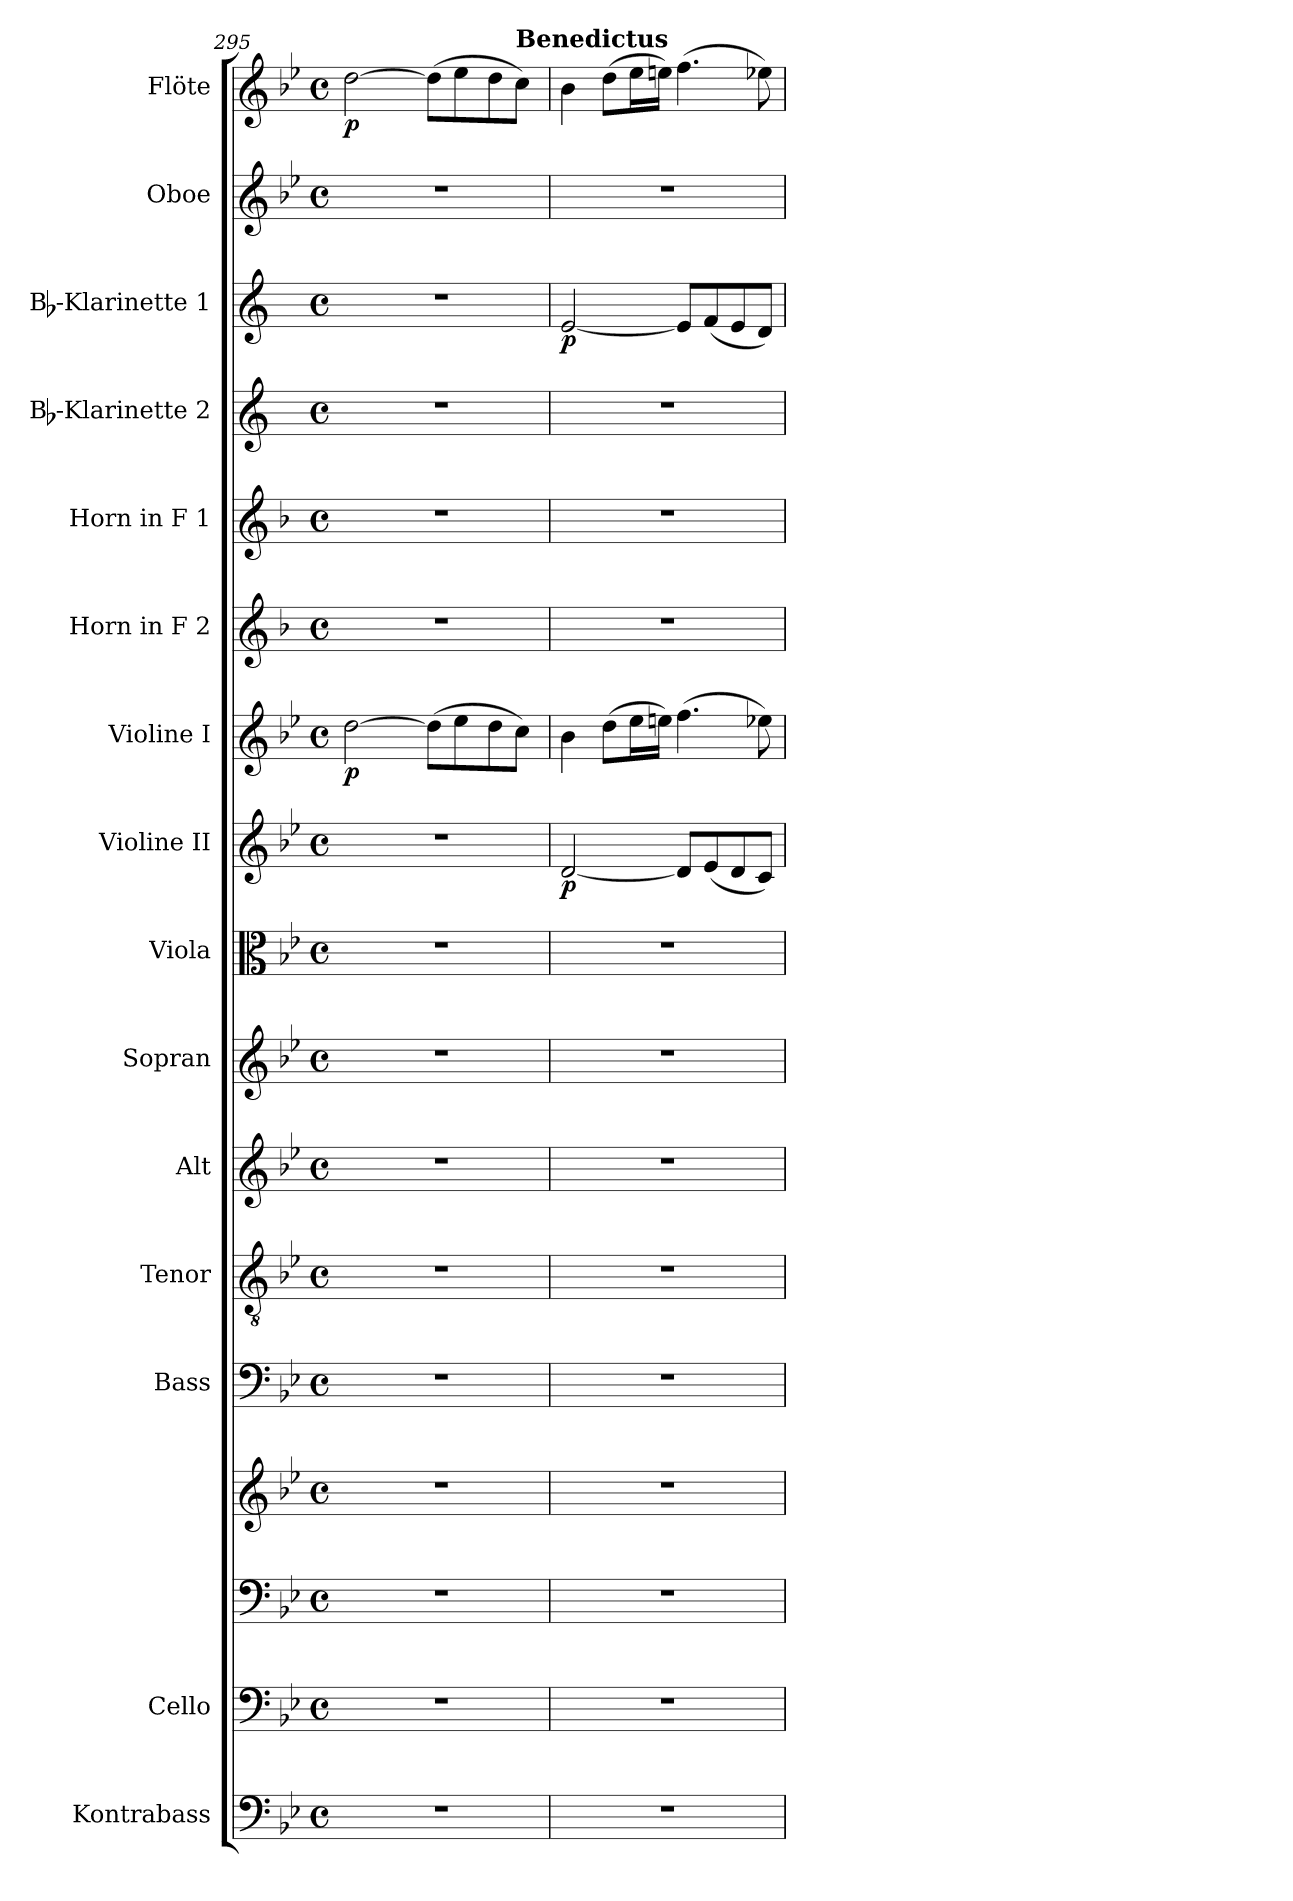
**kern	**kern	**kern	**kern	**kern	**kern	**kern	**kern	**kern	**kern	**dynam	**kern	**dynam	**kern	**kern	**kern	**kern	**dynam	**kern	**kern	**dynam
*part16	*part15	*part14	*part14	*part13	*part12	*part11	*part10	*part9	*part8	*part8	*part7	*part7	*part6	*part5	*part4	*part3	*part3	*part2	*part1	*part1
*staff17	*staff16	*staff15	*staff14	*staff13	*staff12	*staff11	*staff10	*staff9	*staff8	*staff8	*staff7	*staff7	*staff6	*staff5	*staff4	*staff3	*staff3	*staff2	*staff1	*staff1
*I"Kontrabass	*I"Cello	*	*	*I"Bass	*I"Tenor	*I"Alt	*I"Sopran	*I"Viola	*I"Violine II	*	*I"Violine I	*	*I"Horn in F 2	*I"Horn in F 1	*I"Bb-Klarinette 2	*I"Bb-Klarinette 1	*	*I"Oboe	*I"Flöte	*
*I'Kb.	*	*	*	*I'B.	*I'T.	*I'A.	*I'S.	*I'Vla.	*I'Vl. II	*	*I'Vl. I	*	*	*	*I'Bb Kl. 2	*I'Bb Kl. 1	*	*I'Ob.	*I'Fl.	*
!!LO:PB:g=z
*clefF4	*clefF4	*clefF4	*clefG2	*clefF4	*clefGv2	*clefG2	*clefG2	*clefC3	*clefG2	*	*clefG2	*	*clefG2	*clefG2	*clefG2	*clefG2	*	*clefG2	*clefG2	*
*ITrd7c12	*	*	*	*	*	*	*	*	*	*	*	*	*ITrd4c7	*ITrd4c7	*ITrd1c2	*ITrd1c2	*	*	*	*
*k[b-e-]	*k[b-e-]	*k[b-e-]	*k[b-e-]	*k[b-e-]	*k[b-e-]	*k[b-e-]	*k[b-e-]	*k[b-e-]	*k[b-e-]	*	*k[b-e-]	*	*k[b-e-]	*k[b-e-]	*k[b-e-]	*k[b-e-]	*	*k[b-e-]	*k[b-e-]	*
*B-:	*B-:	*B-:	*B-:	*B-:	*B-:	*B-:	*B-:	*B-:	*B-:	*	*B-:	*	*B-:	*B-:	*B-:	*B-:	*	*B-:	*B-:	*
*M4/4	*M4/4	*M4/4	*M4/4	*M4/4	*M4/4	*M4/4	*M4/4	*M4/4	*M4/4	*	*M4/4	*	*M4/4	*M4/4	*M4/4	*M4/4	*	*M4/4	*M4/4	*
*met(c)	*met(c)	*met(c)	*met(c)	*met(c)	*met(c)	*met(c)	*met(c)	*met(c)	*met(c)	*	*met(c)	*	*met(c)	*met(c)	*met(c)	*met(c)	*	*met(c)	*met(c)	*
=295	=295	=295	=295	=295	=295	=295	=295	=295	=295	=295	=295	=295	=295	=295	=295	=295	=295	=295	=295	=295
!	!	!	!	!	!	!	!	!	!	!	!	!	!	!	!	!	!	!	!LO:TX:a:Bi:t=Andante	!
!	!	!	!	!	!	!	!	!	!	!	!	!LO:DY:b	!	!	!	!	!	!	!	!LO:DY:b
*	*	*	*	*	*	*	*	*	*	*	*	*	*	*	*	*	*	*	*^	*
1r	1r	1r	1r	1r	1r	1r	1r	1r	1r	.	[2dd!\	p	1r	1r	1r	1r	.	1r	[2dd\	8..ryy	p
*	*	*	*	*	*	*	*	*	*	*	*	*	*	*	*	*	*	*	*MM84	*	*
.	.	.	.	.	.	.	.	.	.	.	.	.	.	.	.	.	.	.	.	2ryy	.
.	.	.	.	.	.	.	.	.	.	.	(>8dd!\L]	.	.	.	.	.	.	.	(>8dd\L]	.	.
.	.	.	.	.	.	.	.	.	.	.	8ee-!\	.	.	.	.	.	.	.	8ee-\	.	.
.	.	.	.	.	.	.	.	.	.	.	.	.	.	.	.	.	.	.	.	4ryy	.
.	.	.	.	.	.	.	.	.	.	.	8dd!\	.	.	.	.	.	.	.	8dd\	.	.
!	!	!	!	!	!	!	!	!	!	!	!	!	!	!	!	!	!	!	!LO:TX:a:B:t=Benedictus	!	!
.	.	.	.	.	.	.	.	.	.	.	8cc!\J)	.	.	.	.	.	.	.	8cc\J)	.	.
.	.	.	.	.	.	.	.	.	.	.	.	.	.	.	.	.	.	.	.	32ryy	.
=296	=296	=296	=296	=296	=296	=296	=296	=296	=296	=296	=296	=296	=296	=296	=296	=296	=296	=296	=296	=296	=296
!	!	!	!	!	!	!	!	!	!	!LO:DY:b	!	!	!	!	!	!	!LO:DY:b	!	!	!	!
*	*	*	*	*	*	*	*	*	*	*	*	*	*	*	*	*	*	*	*v	*v	*
1r	1r	1r	1r	1r	1r	1r	1r	1r	[2d!/	p	4b-!\	.	1r	1r	1r	[2d/	p	1r	4b-\	.
.	.	.	.	.	.	.	.	.	.	.	(>8dd!\L	.	.	.	.	.	.	.	(>8dd\L	.
.	.	.	.	.	.	.	.	.	.	.	16ee-!\L	.	.	.	.	.	.	.	16ee-\L	.
.	.	.	.	.	.	.	.	.	.	.	16een!\JJ)	.	.	.	.	.	.	.	16een\JJ)	.
.	.	.	.	.	.	.	.	.	8d!/L]	.	(>4.ff!\	.	.	.	.	8d/L]	.	.	(>4.ff\	.
.	.	.	.	.	.	.	.	.	(<8e-!/	.	.	.	.	.	.	(<8e-/	.	.	.	.
.	.	.	.	.	.	.	.	.	8d!/	.	.	.	.	.	.	8d/	.	.	.	.
.	.	.	.	.	.	.	.	.	8c!/J)	.	8ee-X!\)	.	.	.	.	8c/J)	.	.	8ee-X\)	.
=	=	=	=	=	=	=	=	=	=	=	=	=	=	=	=	=	=	=	=	=
*-	*-	*-	*-	*-	*-	*-	*-	*-	*-	*-	*-	*-	*-	*-	*-	*-	*-	*-	*-	*-
